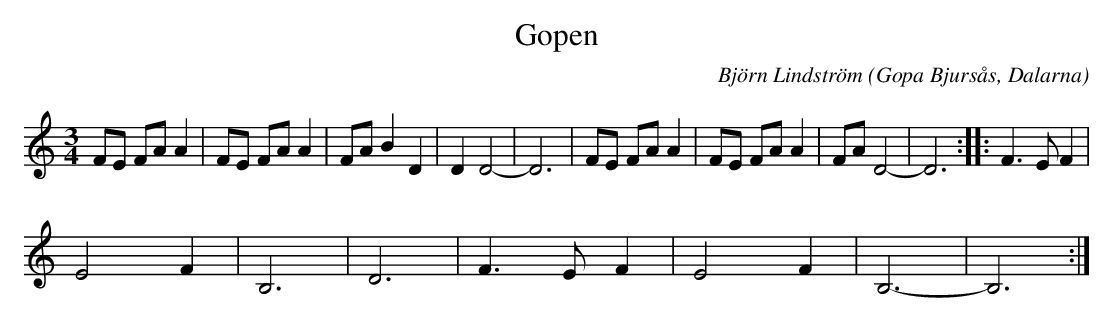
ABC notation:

X:1
C: Björn Lindström
T:Gopen
O: Gopa Bjursås, Dalarna
M:3/4
L:1/8
K:C
FE FA A2 | FE FA A2 | FA B2 D2 | D2 D4- | D6 | FE FA A2 | FE FA A2 | FA D4- | D6 ::$ F3 E F2 | %10
E4 F2 | B,6 | D6 | F3 E F2 | E4 F2 | B,6- | B,6 :| %17
